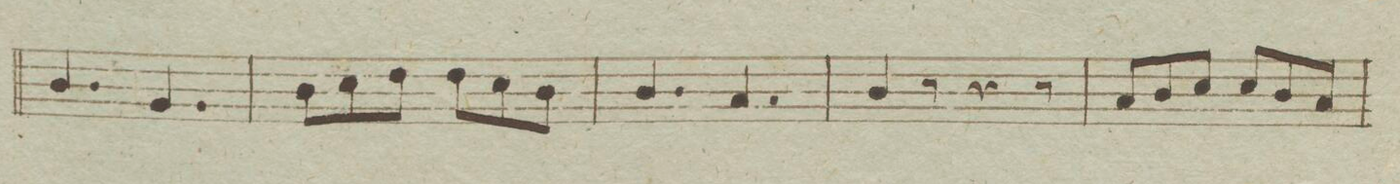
**kern
*I"Oboe Secondo.
*clefG2
*k[b-e-]
*met(c)
*M6/8
4.b-/
4.g/
=209
8b-\L
8cc\
8dd\J
8dd\L
8cc\
8b-\J
=210
4.b-/
4.a/
=211
4b-/
8r
4r
8r
=212
8a/L
8b-/
8cc/J
8cc/L
8b-/
8a/J
=213
*-
